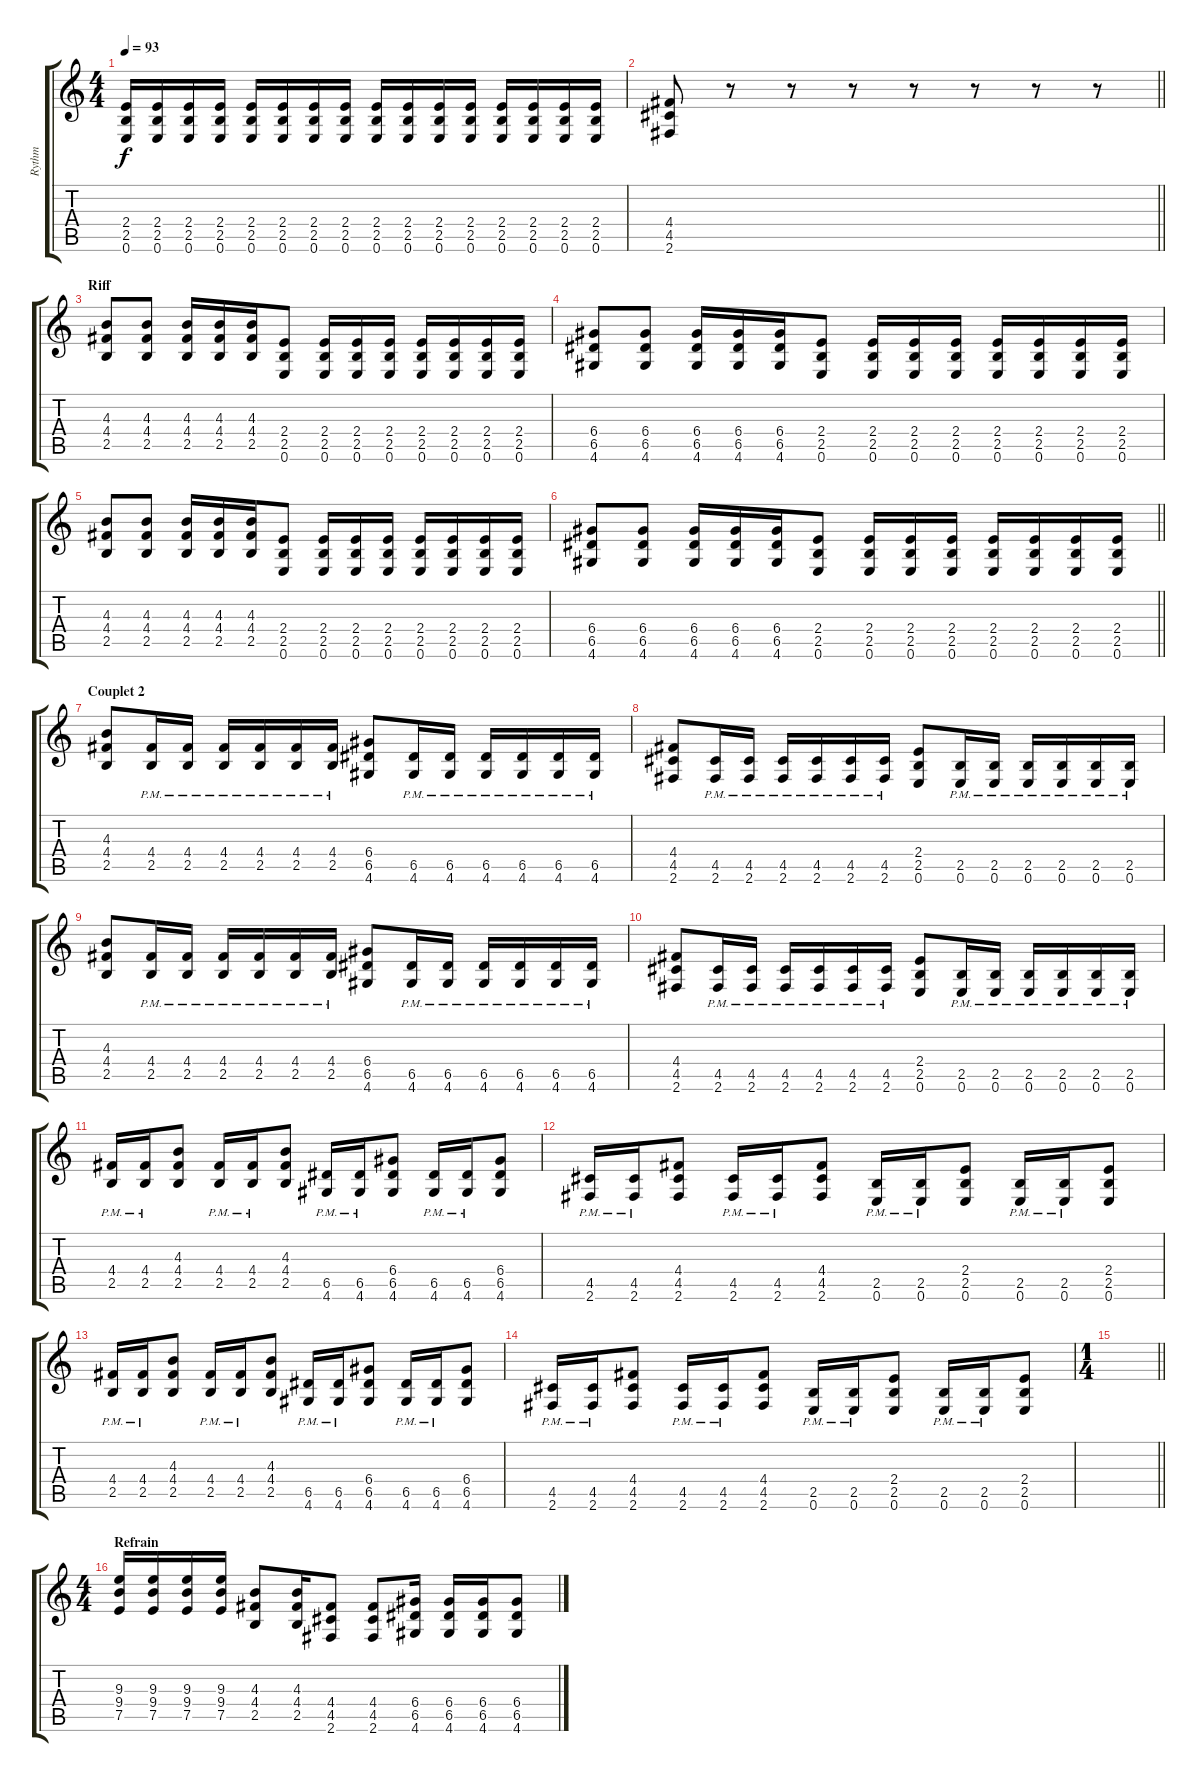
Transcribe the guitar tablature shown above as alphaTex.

\track ("Rythm" "Rythm") {instrument distortionguitar}
\staff {score tabs}
\tuning (E4 B3 G3 D3 A2 E2) {hide}
\ts (4 4)
\tempo 93
\clef g2
\ks c
(2.4 2.5 0.6).16{dy f} (2.4 2.5 0.6).16 (2.4 2.5 0.6).16 (2.4 2.5 0.6).16 (2.4 2.5 0.6).16 (2.4 2.5 0.6).16 (2.4 2.5 0.6).16 (2.4 2.5 0.6).16 (2.4 2.5 0.6).16 (2.4 2.5 0.6).16 (2.4 2.5 0.6).16 (2.4 2.5 0.6).16 (2.4 2.5 0.6).16 (2.4 2.5 0.6).16 (2.4 2.5 0.6).16 (2.4 2.5 0.6).16 |
\barLineRight lightlight
(4.4 4.5 2.6).8 r.8 r.8 r.8 r.8 r.8 r.8 r.8 |
\section ("" "Riff")
(4.3 4.4 2.5).8 (4.3 4.4 2.5).8 (4.3 4.4 2.5).16 (4.3 4.4 2.5).16 (4.3 4.4 2.5).16 (2.4 2.5 0.6).8 (2.4 2.5 0.6).16 (2.4 2.5 0.6).16 (2.4 2.5 0.6).16 (2.4 2.5 0.6).16 (2.4 2.5 0.6).16 (2.4 2.5 0.6).16 (2.4 2.5 0.6).16 |
(6.4 6.5 4.6).8 (6.4 6.5 4.6).8 (6.4 6.5 4.6).16 (6.4 6.5 4.6).16 (6.4 6.5 4.6).16 (2.4 2.5 0.6).8 (2.4 2.5 0.6).16 (2.4 2.5 0.6).16 (2.4 2.5 0.6).16 (2.4 2.5 0.6).16 (2.4 2.5 0.6).16 (2.4 2.5 0.6).16 (2.4 2.5 0.6).16 |
(4.3 4.4 2.5).8 (4.3 4.4 2.5).8 (4.3 4.4 2.5).16 (4.3 4.4 2.5).16 (4.3 4.4 2.5).16 (2.4 2.5 0.6).8 (2.4 2.5 0.6).16 (2.4 2.5 0.6).16 (2.4 2.5 0.6).16 (2.4 2.5 0.6).16 (2.4 2.5 0.6).16 (2.4 2.5 0.6).16 (2.4 2.5 0.6).16 |
\barLineRight lightlight
(6.4 6.5 4.6).8 (6.4 6.5 4.6).8 (6.4 6.5 4.6).16 (6.4 6.5 4.6).16 (6.4 6.5 4.6).16 (2.4 2.5 0.6).8 (2.4 2.5 0.6).16 (2.4 2.5 0.6).16 (2.4 2.5 0.6).16 (2.4 2.5 0.6).16 (2.4 2.5 0.6).16 (2.4 2.5 0.6).16 (2.4 2.5 0.6).16 |
\section ("" "Couplet 2")
(4.3 4.4 2.5).8 (4.4{pm} 2.5{pm}).16 (4.4{pm} 2.5{pm}).16 (4.4{pm} 2.5{pm}).16 (4.4{pm} 2.5{pm}).16 (4.4{pm} 2.5{pm}).16 (4.4{pm} 2.5{pm}).16 (6.4 6.5 4.6).8 (6.5{pm} 4.6{pm}).16 (6.5{pm} 4.6{pm}).16 (6.5{pm} 4.6{pm}).16 (6.5{pm} 4.6{pm}).16 (6.5{pm} 4.6{pm}).16 (6.5{pm} 4.6{pm}).16 |
(4.4 4.5 2.6).8 (4.5{pm} 2.6{pm}).16 (4.5{pm} 2.6{pm}).16 (4.5{pm} 2.6{pm}).16 (4.5{pm} 2.6{pm}).16 (4.5{pm} 2.6{pm}).16 (4.5{pm} 2.6{pm}).16 (2.4 2.5 0.6).8 (2.5{pm} 0.6{pm}).16 (2.5{pm} 0.6{pm}).16 (2.5{pm} 0.6{pm}).16 (2.5{pm} 0.6{pm}).16 (2.5{pm} 0.6{pm}).16 (2.5{pm} 0.6{pm}).16 |
(4.3 4.4 2.5).8 (4.4{pm} 2.5{pm}).16 (4.4{pm} 2.5{pm}).16 (4.4{pm} 2.5{pm}).16 (4.4{pm} 2.5{pm}).16 (4.4{pm} 2.5{pm}).16 (4.4{pm} 2.5{pm}).16 (6.4 6.5 4.6).8 (6.5{pm} 4.6{pm}).16 (6.5{pm} 4.6{pm}).16 (6.5{pm} 4.6{pm}).16 (6.5{pm} 4.6{pm}).16 (6.5{pm} 4.6{pm}).16 (6.5{pm} 4.6{pm}).16 |
(4.4 4.5 2.6).8 (4.5{pm} 2.6{pm}).16 (4.5{pm} 2.6{pm}).16 (4.5{pm} 2.6{pm}).16 (4.5{pm} 2.6{pm}).16 (4.5{pm} 2.6{pm}).16 (4.5{pm} 2.6{pm}).16 (2.4 2.5 0.6).8 (2.5{pm} 0.6{pm}).16 (2.5{pm} 0.6{pm}).16 (2.5{pm} 0.6{pm}).16 (2.5{pm} 0.6{pm}).16 (2.5{pm} 0.6{pm}).16 (2.5{pm} 0.6{pm}).16 |
(4.4{pm} 2.5{pm}).16 (4.4{pm} 2.5{pm}).16 (4.3 4.4 2.5).8 (4.4{pm} 2.5{pm}).16 (4.4{pm} 2.5{pm}).16 (4.3 4.4 2.5).8 (6.5{pm} 4.6{pm}).16 (6.5{pm} 4.6{pm}).16 (6.4 6.5 4.6).8 (6.5{pm} 4.6{pm}).16 (6.5{pm} 4.6{pm}).16 (6.4 6.5 4.6).8 |
(4.5{pm} 2.6{pm}).16 (4.5{pm} 2.6{pm}).16 (4.4 4.5 2.6).8 (4.5{pm} 2.6{pm}).16 (4.5{pm} 2.6{pm}).16 (4.4 4.5 2.6).8 (2.5{pm} 0.6{pm}).16 (2.5{pm} 0.6{pm}).16 (2.4 2.5 0.6).8 (2.5{pm} 0.6{pm}).16 (2.5{pm} 0.6{pm}).16 (2.4 2.5 0.6).8 |
(4.4{pm} 2.5{pm}).16 (4.4{pm} 2.5{pm}).16 (4.3 4.4 2.5).8 (4.4{pm} 2.5{pm}).16 (4.4{pm} 2.5{pm}).16 (4.3 4.4 2.5).8 (6.5{pm} 4.6{pm}).16 (6.5{pm} 4.6{pm}).16 (6.4 6.5 4.6).8 (6.5{pm} 4.6{pm}).16 (6.5{pm} 4.6{pm}).16 (6.4 6.5 4.6).8 |
(4.5{pm} 2.6{pm}).16 (4.5{pm} 2.6{pm}).16 (4.4 4.5 2.6).8 (4.5{pm} 2.6{pm}).16 (4.5{pm} 2.6{pm}).16 (4.4 4.5 2.6).8 (2.5{pm} 0.6{pm}).16 (2.5{pm} 0.6{pm}).16 (2.4 2.5 0.6).8 (2.5{pm} 0.6{pm}).16 (2.5{pm} 0.6{pm}).16 (2.4 2.5 0.6).8 |
\ts (1 4)
\barLineRight lightlight
|
\ts (4 4)
\section ("" "Refrain")
(9.3 9.4 7.5).16 (9.3 9.4 7.5).16 (9.3 9.4 7.5).16 (9.3 9.4 7.5).16 (4.3 4.4 2.5).8 (4.3 4.4 2.5).16 (4.4 4.5 2.6).8 (4.4 4.5 2.6).8 (6.4 6.5 4.6).16 (6.4 6.5 4.6).16 (6.4 6.5 4.6).16 (6.4 6.5 4.6).8
